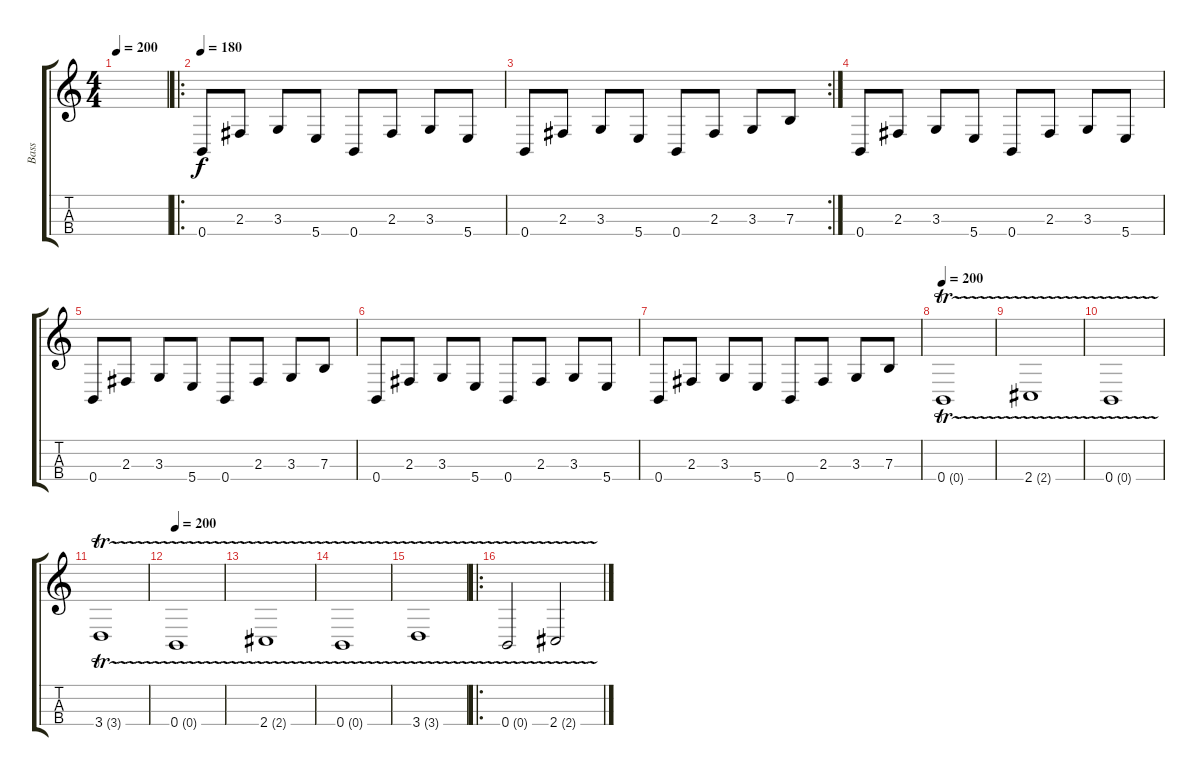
\track ("Bass" "Bass") {instrument distortionguitar}
\staff {score tabs}
\tuning (D3 A2 E2 B1) {hide}
\ts (4 4)
\tempo 200
\clef g2
\ks c
|
\ro
\tempo 180
0.4.8{instrument electricbasspick} 2.3.8 3.3.8 5.4.8 0.4.8 2.3.8 3.3.8 5.4.8 |
\rc 2
0.4.8 2.3.8 3.3.8 5.4.8 0.4.8 2.3.8 3.3.8 7.3.8 |
0.4.8{instrument electricbasspick} 2.3.8 3.3.8 5.4.8 0.4.8 2.3.8 3.3.8 5.4.8 |
0.4.8 2.3.8 3.3.8 5.4.8 0.4.8 2.3.8 3.3.8 7.3.8 |
0.4.8{instrument electricbasspick} 2.3.8 3.3.8 5.4.8 0.4.8 2.3.8 3.3.8 5.4.8 |
0.4.8 2.3.8 3.3.8 5.4.8 0.4.8 2.3.8 3.3.8 7.3.8 |
\tempo 200
0.4{tr (0 16)}.1 |
2.4{tr (2 16)}.1 |
0.4{tr (0 16)}.1 |
3.4{tr (3 16)}.1 |
\tempo 200
0.4{tr (0 16)}.1 |
2.4{tr (2 16)}.1 |
0.4{tr (0 16)}.1 |
3.4{tr (3 16)}.1 |
\ro
0.4{tr (0 16)}.2{instrument distortionguitar} 2.4{tr (2 16)}.2
